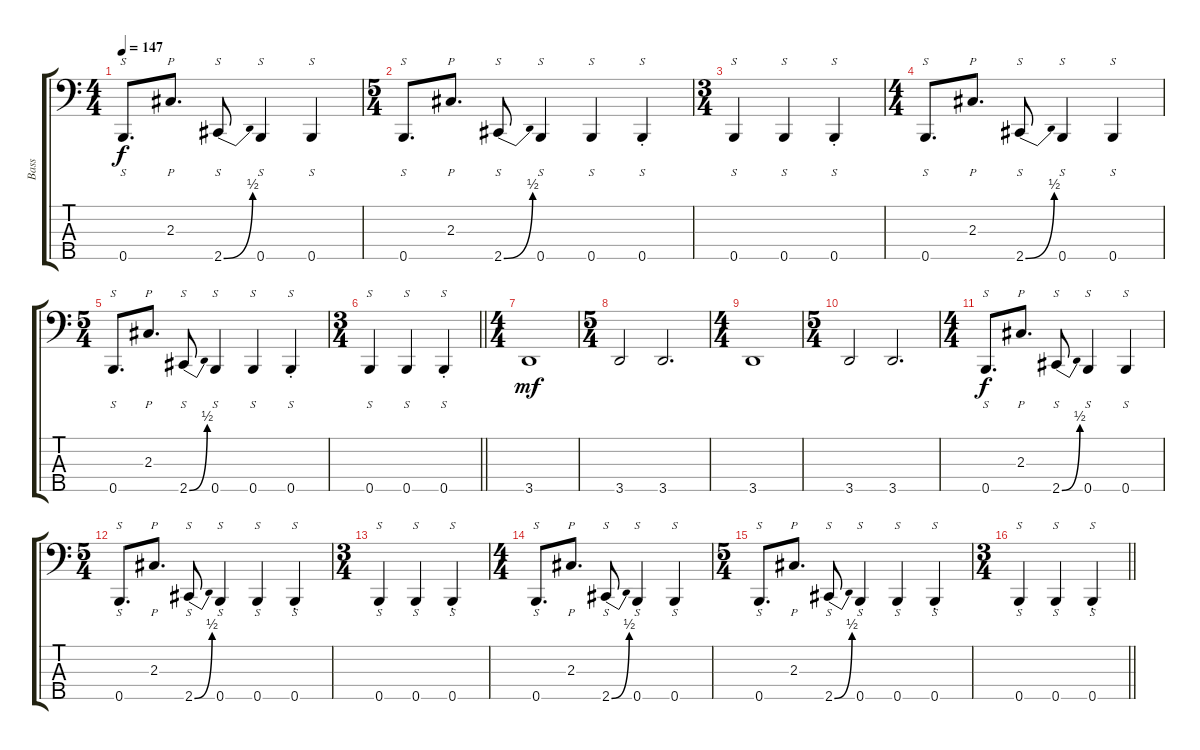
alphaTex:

\track ("Bass" "Bass") {instrument slapbass1}
\staff {score tabs}
\tuning (A2 E2 B1 Gb1 B0) {hide}
\ts (4 4)
\tempo 147
\clef f4
\ks c
0.5.8{s d dy f} 2.3.8{p d} 2.5{be (bend 0 0 60 2)}.8{s} 0.5.4{s} 0.5.4{s} |
\ts (5 4)
0.5.8{s d} 2.3.8{p d} 2.5{be (bend 0 0 60 2)}.8{s} 0.5.4{s} 0.5.4{s} 0.5{st}.4{s} |
\ts (3 4)
0.5.4{s} 0.5.4{s} 0.5{st}.4{s} |
\ts (4 4)
0.5.8{s d} 2.3.8{p d} 2.5{be (bend 0 0 60 2)}.8{s} 0.5.4{s} 0.5.4{s} |
\ts (5 4)
0.5.8{s d} 2.3.8{p d} 2.5{be (bend 0 0 60 2)}.8{s} 0.5.4{s} 0.5.4{s} 0.5{st}.4{s} |
\ts (3 4)
\barLineRight lightlight
0.5.4{s} 0.5.4{s} 0.5{st}.4{s} |
\ts (4 4)
3.5.1{dy mf} |
\ts (5 4)
3.5.2 3.5.2{d} |
\ts (4 4)
3.5.1 |
\ts (5 4)
3.5.2 3.5.2{d} |
\ts (4 4)
0.5.8{s d dy f} 2.3.8{p d} 2.5{be (bend 0 0 60 2)}.8{s} 0.5.4{s} 0.5.4{s} |
\ts (5 4)
0.5.8{s d} 2.3.8{p d} 2.5{be (bend 0 0 60 2)}.8{s} 0.5.4{s} 0.5.4{s} 0.5{st}.4{s} |
\ts (3 4)
0.5.4{s} 0.5.4{s} 0.5{st}.4{s} |
\ts (4 4)
0.5.8{s d} 2.3.8{p d} 2.5{be (bend 0 0 60 2)}.8{s} 0.5.4{s} 0.5.4{s} |
\ts (5 4)
0.5.8{s d} 2.3.8{p d} 2.5{be (bend 0 0 60 2)}.8{s} 0.5.4{s} 0.5.4{s} 0.5{st}.4{s} |
\ts (3 4)
\barLineRight lightlight
0.5.4{s} 0.5.4{s} 0.5{st}.4{s}
